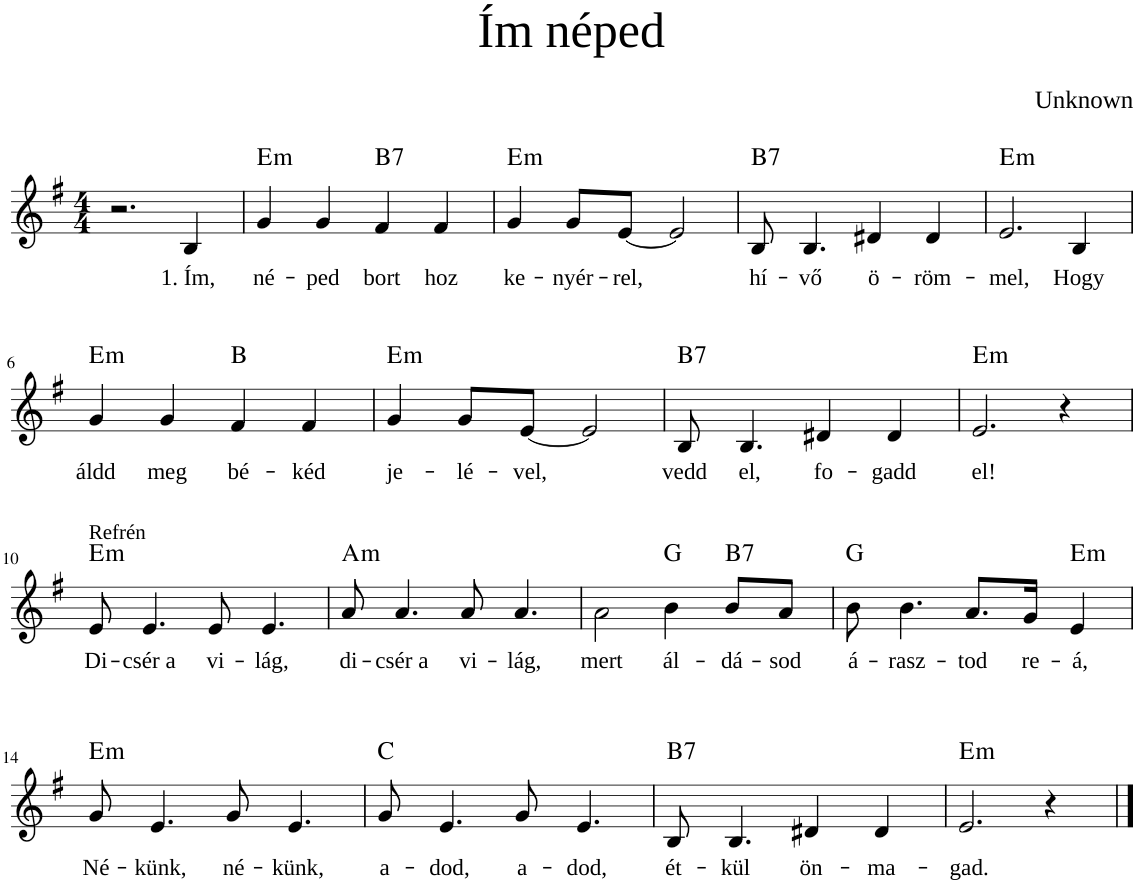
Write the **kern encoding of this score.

**kern	**text	**harte
*part1	*part1	*part1
*staff1	*staff1	*
*I"Choir	*	*
*I'Ch	*	*
*clefG2	*	*
*k[f#]	*	*
*M4/4	*	*
=1	=1	=1
2.r	.	.
!	!LO:LY:b	!
4B/	1. Ím,	.
=2	=2	=2
!	!LO:LY:b	!LO:H:kt=m
4g/	né-	E:min
!	!LO:LY:b	!
4g/	-ped	.
!	!LO:LY:b	!LO:H:kt=7
4f#/	bort	B:7
!	!LO:LY:b	!
4f#/	hoz	.
=3	=3	=3
!	!LO:LY:b	!LO:H:kt=m
4g/	ke-	E:min
!	!LO:LY:b	!
8g/L	-nyér-	.
!	!LO:LY:b	!
[8e/J	-rel,	.
2e/]	.	.
=4	=4	=4
!	!LO:LY:b	!LO:H:kt=7
8B/	hí-	B:7
!	!LO:LY:b	!
4.B/	-vő	.
!	!LO:LY:b	!
4d#X/	ö-	.
!	!LO:LY:b	!
4d#/	-röm-	.
=5	=5	=5
!	!LO:LY:b	!LO:H:kt=m
2.e/	-mel,	E:min
!	!LO:LY:b	!
4B/	Hogy	.
!!LO:LB:g=z
=6	=6	=6
!	!LO:LY:b	!LO:H:kt=m
4g/	áldd	E:min
!	!LO:LY:b	!
4g/	meg	.
!	!LO:LY:b	!
4f#/	bé-	B:maj
!	!LO:LY:b	!
4f#/	-kéd	.
=7	=7	=7
!	!LO:LY:b	!LO:H:kt=m
4g/	je-	E:min
!	!LO:LY:b	!
8g/L	-lé-	.
!	!LO:LY:b	!
[8e/J	vel,	.
2e/]	.	.
=8	=8	=8
!	!LO:LY:b	!LO:H:kt=7
8B/	vedd	B:7
!	!LO:LY:b	!
4.B/	el,	.
!	!LO:LY:b	!
4d#X/	fo-	.
!	!LO:LY:b	!
4d#/	-gadd	.
=9	=9	=9
!	!LO:LY:b	!LO:H:kt=m
2.e/	el!	E:min
4r	.	.
!!LO:LB:g=z
=10	=10	=10
!LO:TX:a:t=Refrén	!	!
!	!LO:LY:b	!LO:H:kt=m
8e/	Di-	E:min
!	!LO:LY:b	!
4.e/	csér a	.
!	!LO:LY:b	!
8e/	vi-	.
!	!LO:LY:b	!
4.e/	-lág,	.
=11	=11	=11
!	!LO:LY:b	!LO:H:kt=m
8a/	di-	A:min
!	!LO:LY:b	!
4.a/	-csér a	.
!	!LO:LY:b	!
8a/	vi-	.
!	!LO:LY:b	!
4.a/	-lág,	.
=12	=12	=12
!	!LO:LY:b	!
2a\	mert	.
!	!LO:LY:b	!
4b\	ál-	G:maj
!	!LO:LY:b	!LO:H:kt=7
8b/L	-dá-	B:7
!	!LO:LY:b	!
8a/J	-sod	.
=13	=13	=13
!	!LO:LY:b	!
8b\	á-	G:maj
!	!LO:LY:b	!
4.b\	-rasz-	.
!	!LO:LY:b	!
8.a/L	-tod	.
!	!LO:LY:b	!
16g/Jk	re-	.
!	!LO:LY:b	!LO:H:kt=m
4e/	-á,	E:min
!!LO:LB:g=z
=14	=14	=14
!	!LO:LY:b	!LO:H:kt=m
8g/	Né-	E:min
!	!LO:LY:b	!
4.e/	-künk,	.
!	!LO:LY:b	!
8g/	né-	.
!	!LO:LY:b	!
4.e/	-künk,	.
=15	=15	=15
!	!LO:LY:b	!
8g/	a-	C:maj
!	!LO:LY:b	!
4.e/	-dod,	.
!	!LO:LY:b	!
8g/	a-	.
!	!LO:LY:b	!
4.e/	-dod,	.
=16	=16	=16
!	!LO:LY:b	!LO:H:kt=7
8B/	ét-	B:7
!	!LO:LY:b	!
4.B/	-kül	.
!	!LO:LY:b	!
4d#X/	ön-	.
!	!LO:LY:b	!
4d#/	-ma-	.
=17	=17	=17
!	!LO:LY:b	!LO:H:kt=m
2.e/	-gad.	E:min
4r	.	.
==	==	==
*-	*-	*-
